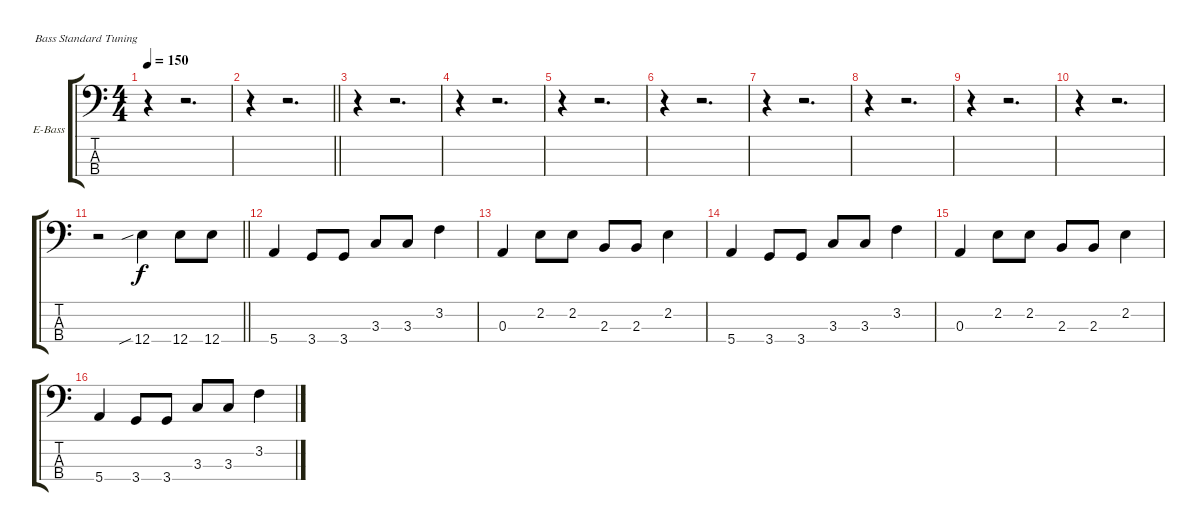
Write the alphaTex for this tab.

\bracketExtendMode groupsimilarinstruments
\firstSystemTrackNameOrientation horizontal
\otherSystemsTrackNameOrientation horizontal
\track ("Andy nicholson" "E-Bass") {instrument electricbasspick}
\staff {score tabs}
\tuning (G2 D2 A1 E1)
\ts (4 4)
\tempo 150
\clef f4
\ks c
r.4{dy f} r.2{d} |
\barLineRight lightlight
r.4 r.2{d} |
\section ("" "")
r.4 r.2{d} |
r.4 r.2{d} |
r.4 r.2{d} |
r.4 r.2{d} |
r.4 r.2{d} |
r.4 r.2{d} |
r.4 r.2{d} |
r.4 r.2{d} |
\barLineRight lightlight
r.2 12.4{sib}.4 12.4.8 12.4.8 |
\section ("" "")
5.4.4 3.4.8 3.4.8 3.3.8 3.3.8 3.2.4 |
0.3.4 2.2.8 2.2.8 2.3.8 2.3.8 2.2.4 |
5.4.4 3.4.8 3.4.8 3.3.8 3.3.8 3.2.4 |
0.3.4 2.2.8 2.2.8 2.3.8 2.3.8 2.2.4 |
5.4.4 3.4.8 3.4.8 3.3.8 3.3.8 3.2.4
